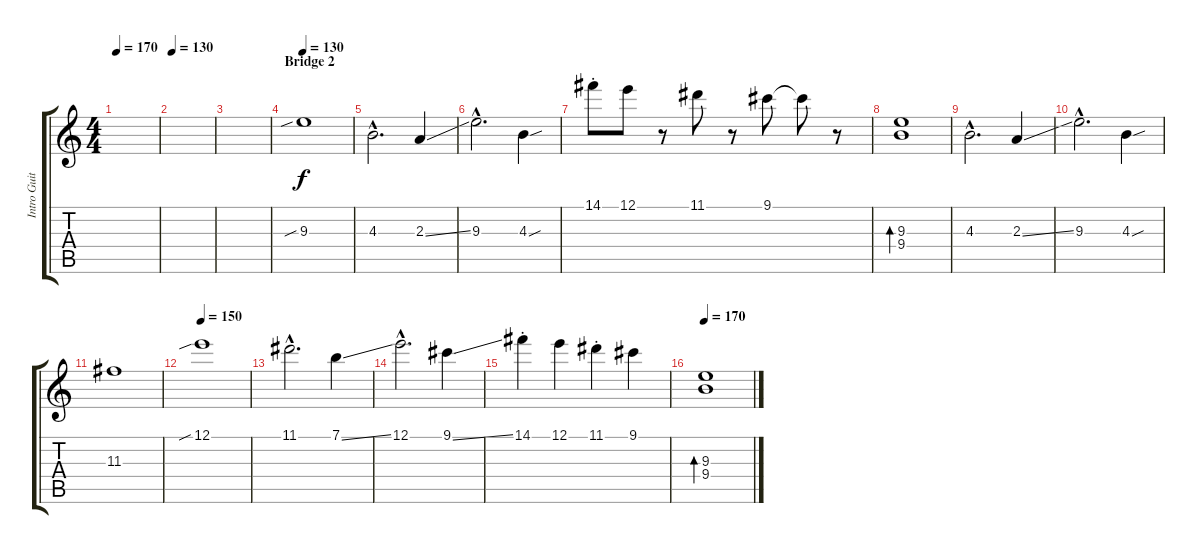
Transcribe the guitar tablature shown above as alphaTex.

\track ("Intro Guitar" "Intro Guit") {instrument overdrivenguitar}
\staff {score tabs}
\tuning (E4 B3 G3 D3 A2 E2) {hide}
\ts (4 4)
\tempo 170
\clef g2
\ks c
|
\tempo 130
|
|
\section ("" "Bridge 2")
\tempo 130
9.3{sib}.1 |
4.3{hac}.2{d} 2.3{ss}.4 |
9.3{hac}.2{d} 4.3{sou}.4 |
14.1{st}.8 12.1.8 r.8 11.1.8 r.8 9.1.8 9.1{t}.8 r.8 |
(9.3 9.4).1{bd 480} |
4.3{hac}.2{d} 2.3{ss}.4 |
9.3{hac}.2{d} 4.3{sou}.4 |
11.3.1 |
\tempo 150
12.1{sib}.1 |
11.1{hac}.2{d} 7.1{ss}.4 |
12.1{hac}.2{d} 9.1{ss}.4 |
14.1{st}.4 12.1.4 11.1{st}.4 9.1.4 |
\tempo 170
(9.3 9.4).1{bd 480}
